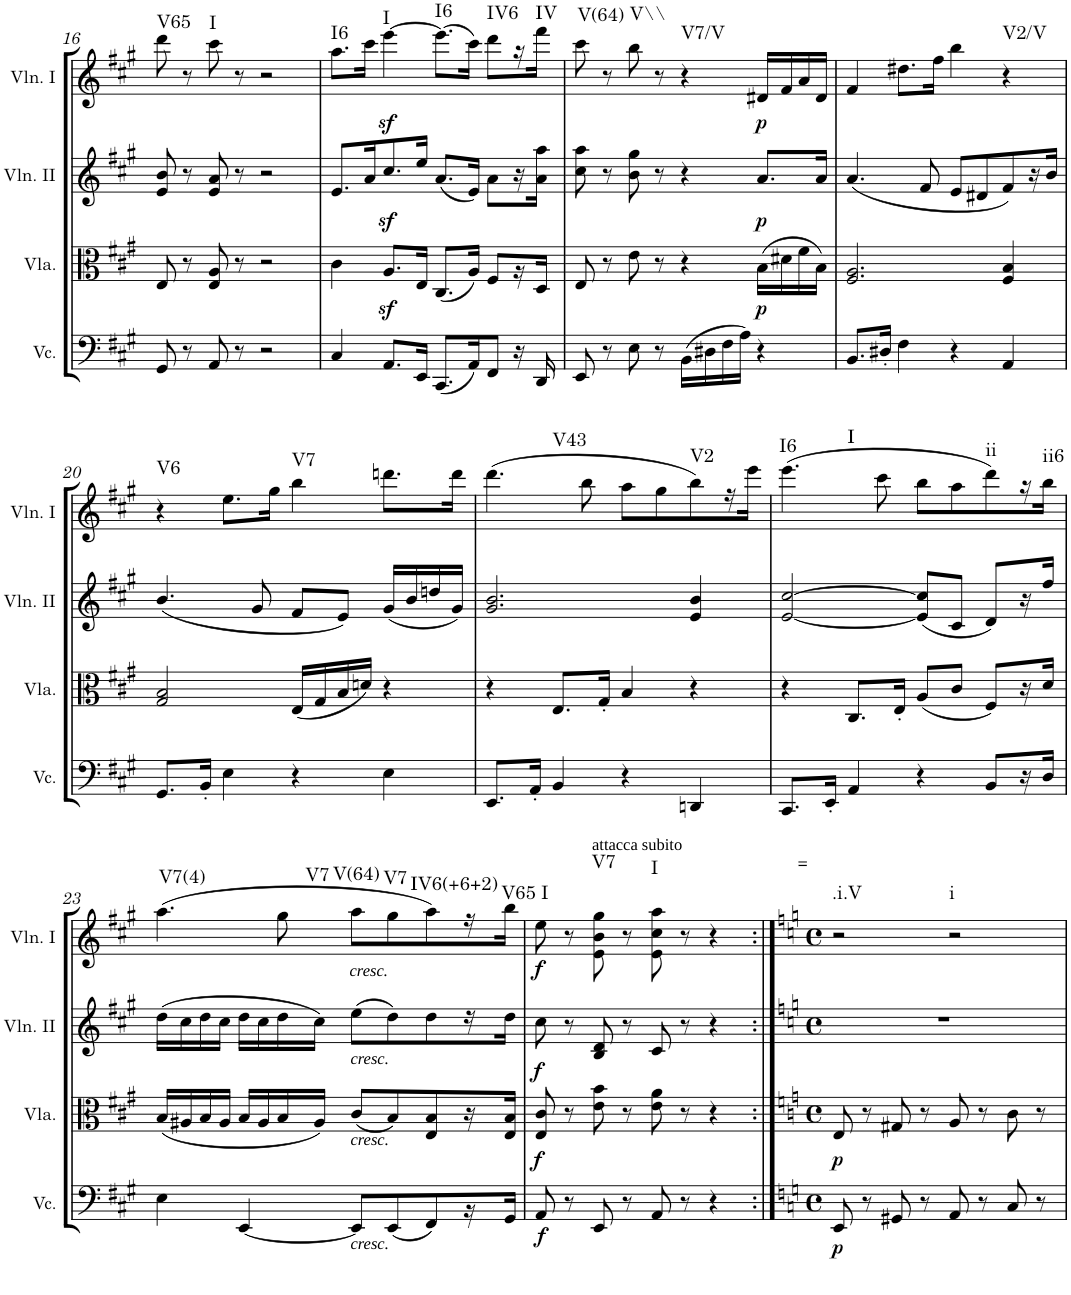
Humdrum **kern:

**kern	**dynam	**kern	**dynam	**kern	**dynam	**kern	**dynam	**harte
*part4	*part4	*part3	*part3	*part2	*part2	*part1	*part1	*part1
*staff4	*staff4	*staff3	*staff3	*staff2	*staff2	*staff1	*staff1	*
*I"Violoncello	*	*I"Viola	*	*I"Violin II	*	*I"Violin I	*	*
*I'Vc.	*	*I'Vla.	*	*I'Vln. II	*	*I'Vln. I	*	*
!!LO:PB:g=z
*clefF4	*	*clefC3	*	*clefG2	*	*clefG2	*	*
*k[f#c#g#]	*	*k[f#c#g#]	*	*k[f#c#g#]	*	*k[f#c#g#]	*	*
*M4/4	*	*M4/4	*	*M4/4	*	*M4/4	*	*
*met(c)	*	*met(c)	*	*met(c)	*	*met(c)	*	*
=16	=16	=16	=16	=16	=16	=16	=16	=16
!	!	!	!	!	!	!	!	!LO:H:kt=V65
8GG#/	.	8E/	.	8e/ 8b/	.	8ddd\	.	N
8r	.	8r	.	8r	.	8r	.	.
!	!	!	!	!	!	!	!	!LO:H:kt=I
8AA/	.	8E/ 8A/	.	8e/ 8a/	.	8ccc#\	.	N
8r	.	8r	.	8r	.	8r	.	.
2r	.	2r	.	2r	.	2r	.	.
=17	=17	=17	=17	=17	=17	=17	=17	=17
!	!	!	!	!	!	!	!	!LO:H:kt=I6
4C#/	.	4c#\	.	8.e/L	.	8.aa\L	.	N
.	.	.	.	16a/K	.	16ccc#\Jk	.	.
!	!	!	!	!	!	!	!LO:DY:b	!LO:H:kt=I
8.AA/L	.	8.Az</L	.	8.cc#z</	.	[4eee\	sf	N
16EE/Jk	.	16E/Jk	.	16ee/Jk	.	.	.	.
!	!	!	!	!	!	!	!	!LO:H:kt=I6
(8.CC#/L	.	(8.C#/L	.	(8.a/L	.	(8.eee\L]	.	N
16AA/K)	.	16A/Jk)	.	16e/Jk)	.	16ccc#\Jk)	.	.
!	!	!	!	!	!	!	!	!LO:H:kt=IV6
8FF#/J	.	8F#/L	.	8a\L	.	8ddd\L	.	N
16r	.	16r	.	16r	.	16r	.	.
!	!	!	!	!	!	!	!	!LO:H:kt=IV
16DD/	.	16D/JJ	.	16a\ 16aa\JJ	.	16fff#\JJ	.	N
=18	=18	=18	=18	=18	=18	=18	=18	=18
!	!	!	!	!	!	!	!	!LO:H:kt=V(64)
8EE/	.	8E/	.	8cc#\ 8aa\	.	8ccc#\	.	N
8r	.	8r	.	8r	.	8r	.	.
!	!	!	!	!	!	!	!	!LO:H:kt=V\\
8E\	.	8e\	.	8b\ 8gg#\	.	8bb\	.	N
8r	.	8r	.	8r	.	8r	.	.
!	!	!	!	!	!	!	!	!LO:H:kt=V7/V
(16BB\LL	.	4r	.	4r	.	4r	.	N
16D#X\	.	.	.	.	.	.	.	.
16F#\	.	.	.	.	.	.	.	.
16A\JJ)	.	.	.	.	.	.	.	.
!	!	!	!LO:DY:b	!	!LO:DY:b	!	!LO:DY:b	!
4r	.	(16B\LL	p	8.a/L	p	16d#X/LL	p	.
.	.	16d#X\	.	.	.	16f#/	.	.
.	.	16f#\	.	.	.	16a/	.	.
.	.	16B\JJ)	.	16a/Jk	.	16d#/JJ	.	.
=19	=19	=19	=19	=19	=19	=19	=19	=19
8.BB/L	.	2.F#/ 2.A/	.	(4.a/	.	4f#/	.	.
16D#X'/Jk	.	.	.	.	.	.	.	.
4F#\	.	.	.	.	.	8.dd#X\L	.	.
.	.	.	.	8f#/	.	.	.	.
.	.	.	.	.	.	16ff#\Jk	.	.
4r	.	.	.	8e/L	.	4bb\	.	.
.	.	.	.	8d#X/	.	.	.	.
!	!	!	!	!	!	!	!	!LO:H:kt=V2/V
4AA/	.	4F#/ 4B/	.	8f#/)	.	4r	.	N
.	.	.	.	16r	.	.	.	.
.	.	.	.	16b/JJ	.	.	.	.
!!LO:LB:g=z
=20	=20	=20	=20	=20	=20	=20	=20	=20
!	!	!	!	!	!	!	!	!LO:H:kt=V6
8.GG#/L	.	2G#/ 2B/	.	(4.b/	.	4r	.	N
16BB'/Jk	.	.	.	.	.	.	.	.
4E\	.	.	.	.	.	8.ee\L	.	.
.	.	.	.	8g#/	.	.	.	.
.	.	.	.	.	.	16gg#\Jk	.	.
!	!	!	!	!	!	!	!	!LO:H:kt=V7
4r	.	(16E/LL	.	8f#/L	.	4bb\	.	N
.	.	16G#/	.	.	.	.	.	.
.	.	16B/	.	8e/J)	.	.	.	.
.	.	16dn/JJ)	.	.	.	.	.	.
4E\	.	4r	.	(16g#/LL	.	8.dddn\L	.	.
.	.	.	.	16b/	.	.	.	.
.	.	.	.	16ddn/	.	.	.	.
.	.	.	.	16g#/JJ)	.	16ddd\Jk	.	.
=21	=21	=21	=21	=21	=21	=21	=21	=21
!	!	!	!	!	!	!	!	!LO:H:kt=V43
8.EE/L	.	4r	.	2.g#/ 2.b/	.	(4.ddd\	.	N
16AA'/Jk	.	.	.	.	.	.	.	.
4BB/	.	8.E/L	.	.	.	.	.	.
.	.	.	.	.	.	8bb\	.	.
.	.	16G#'/Jk	.	.	.	.	.	.
4r	.	4B/	.	.	.	8aa\L	.	.
.	.	.	.	.	.	8gg#\	.	.
!	!	!	!	!	!	!	!	!LO:H:kt=V2
4DDn/	.	4r	.	4e/ 4b/	.	8bb\)	.	N
.	.	.	.	.	.	16r	.	.
.	.	.	.	.	.	16eee\JJ	.	.
=22	=22	=22	=22	=22	=22	=22	=22	=22
!	!	!	!	!	!	!	!	!LO:H:n=1:kt=I6
!	!	!	!	!	!	!	!	!LO:H:n=2:kt=I
8.CC#/L	.	4r	.	[2e/ [2cc#/	.	(4.eee\	.	N N
16EE'/Jk	.	.	.	.	.	.	.	.
4AA/	.	8.C#/L	.	.	.	.	.	.
.	.	.	.	.	.	8ccc#\	.	.
.	.	16E'/Jk	.	.	.	.	.	.
4r	.	(8A/L	.	(8e/] 8cc#/]L	.	8bb\L	.	.
.	.	8c#/J	.	8c#/J	.	8aa\	.	.
!	!	!	!	!	!	!	!	!LO:H:kt=ii
8BB/L	.	8F#/L)	.	8d/L)	.	8ddd\)	.	N
16r	.	16r	.	16r	.	16r	.	.
!	!	!	!	!	!	!	!	!LO:H:kt=ii6
16D/JJ	.	16d/JJ	.	16ff#/JJ	.	16bb\JJ	.	N
!!LO:LB:g=z
=23	=23	=23	=23	=23	=23	=23	=23	=23
!	!	!	!	!	!	!	!	!LO:H:kt=V7(4)
4E\	.	(16B/LL	.	(16dd\LL	.	(4.aa\	.	N
.	.	16A#X/	.	16cc#\	.	.	.	.
.	.	16B/	.	16dd\	.	.	.	.
.	.	16A#/JJ	.	16cc#\JJ	.	.	.	.
[4EE/	.	16B/LL	.	16dd\LL	.	.	.	.
.	.	16A#/	.	16cc#\	.	.	.	.
!	!	!	!	!	!	!	!	!LO:H:kt=V7
.	.	16B/	.	16dd\	.	8gg#\	.	N
.	.	16A#/JJ)	.	16cc#\JJ)	.	.	.	.
!	!	!	!	!	!	!LO:TX:b:i:t=cresc.	!	!
!	!	!	!	!LO:TX:b:i:t=cresc.	!	!	!	!
!	!	!LO:TX:b:i:t=cresc.	!	!	!	!	!	!
!LO:TX:b:i:t=cresc.	!	!	!	!	!	!	!	!LO:H:kt=V(64)
8EE/L]	.	(8c#/L	.	(8ee\L	.	8aa\L	.	N
!	!	!	!	!	!	!	!	!LO:H:kt=V7
(8EE/	.	8B/)	.	8dd\)	.	8gg#\	.	N
!	!	!	!	!	!	!	!	!LO:H:kt=IV6(+6+2)
8FF#/)	.	8E/ 8B/	.	8dd\	.	8aa\)	.	N
16r	.	16r	.	16r	.	16r	.	.
!	!	!	!	!	!	!	!	!LO:H:kt=V65
16GG#/JJ	.	16E/ 16B/JJ	.	16dd\JJ	.	16bb\JJ	.	N
=24	=24	=24	=24	=24	=24	=24	=24	=24
!	!LO:DY:b	!	!LO:DY:b	!	!LO:DY:b	!	!LO:DY:b	!LO:H:kt=I
8AA/	f	8E/ 8c#/	f	8cc#\	f	8ee\	f	N
8r	.	8r	.	8r	.	8r	.	.
!	!	!	!	!	!	!LO:TX:a:t=attacca subito	!	!LO:H:kt=V7
8EE/	.	8e\ 8b\	.	8B/ 8d/	.	8e\ 8b\ 8gg#\	.	N
8r	.	8r	.	8r	.	8r	.	.
!	!	!	!	!	!	!	!	!LO:H:kt=I
8AA/	.	8e\ 8a\	.	8c#/	.	8e\ 8cc#\ 8aa\	.	N
8r	.	8r	.	8r	.	8r	.	.
4r	.	4r	.	4r	.	4r	.	.
=25:|!	=25:|!	=25:|!	=25:|!	=25:|!	=25:|!	=25:|!	=25:|!	=25:|!
*k[]	*	*k[]	*	*k[]	*	*k[]	*	*
*M4/4	*	*M4/4	*	*M4/4	*	*M4/4	*	*
*met(c)	*	*met(c)	*	*met(c)	*	*met(c)	*	*
!	!	!	!	!	!	!LO:TX:a:t==	!	!
!	!LO:DY:b	!	!LO:DY:b	!	!	!	!	!LO:H:kt=.i.V
8EE/	p	8E/	p	1r	.	2r	.	N
8r	.	8r	.	.	.	.	.	.
8GG#X/	.	8G#X/	.	.	.	.	.	.
8r	.	8r	.	.	.	.	.	.
!	!	!	!	!	!	!	!	!LO:H:kt=i
8AA/	.	8A/	.	.	.	2r	.	N
8r	.	8r	.	.	.	.	.	.
8C/	.	8c\	.	.	.	.	.	.
8r	.	8r	.	.	.	.	.	.
=	=	=	=	=	=	=	=	=
*-	*-	*-	*-	*-	*-	*-	*-	*-
